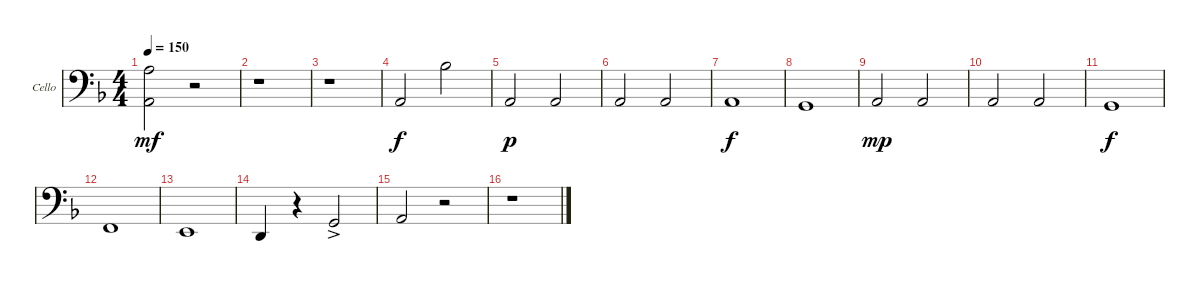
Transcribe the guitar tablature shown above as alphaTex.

\defaultSystemsLayout 4
\bracketExtendMode groupsimilarinstruments
\firstSystemTrackNameOrientation horizontal
\otherSystemsTrackNameOrientation horizontal
\track ("Violoncello" "Cello") {instrument cello}
\staff {score}
\tuning (A3 D3 G2 C2)
\ts (4 4)
\tempo 150
\clef f4
\ks dminor
(9.4{t} 7.2{t}).2{dy mf} r.2 |
r.1 |
r.1 |
9.4.2{dy f} 8.2.2 |
9.4.2{dy p} 9.4.2 |
9.4.2 9.4.2 |
9.4.1{dy f} |
7.4.1 |
9.4.2{dy mp} 9.4.2 |
9.4.2 9.4.2 |
7.4.1{dy f} |
5.4.1 |
4.4.1 |
2.4.4 r.4 7.4{ac}.2 |
2.3.2 r.2 |
r.1
